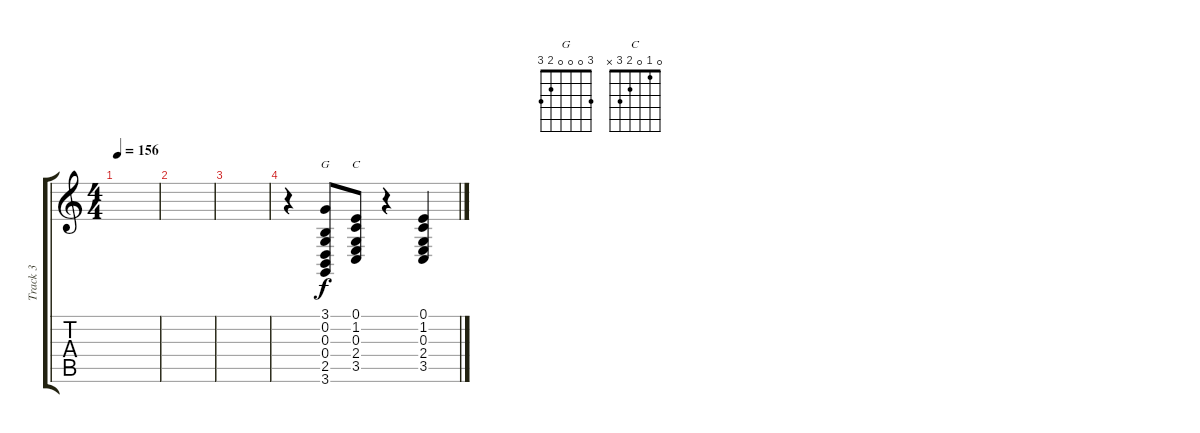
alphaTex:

\track ("Track 3" "Track 3") {instrument acousticgrandpiano}
\staff {score tabs}
\tuning (E4 B3 G3 D3 A2 E2) {hide}
\chord ("G" 3 0 0 0 2 3)
\chord ("C" 0 1 0 2 3 x)
\ts (4 4)
\tempo 156
\clef g2
\ks c
|
|
|
r.4 (3.1 0.2 0.3 0.4 2.5 3.6).8{ch "G"} (0.1 1.2 0.3 2.4 3.5).8{ch "C"} r.4 (0.1 1.2 0.3 2.4 3.5).4
